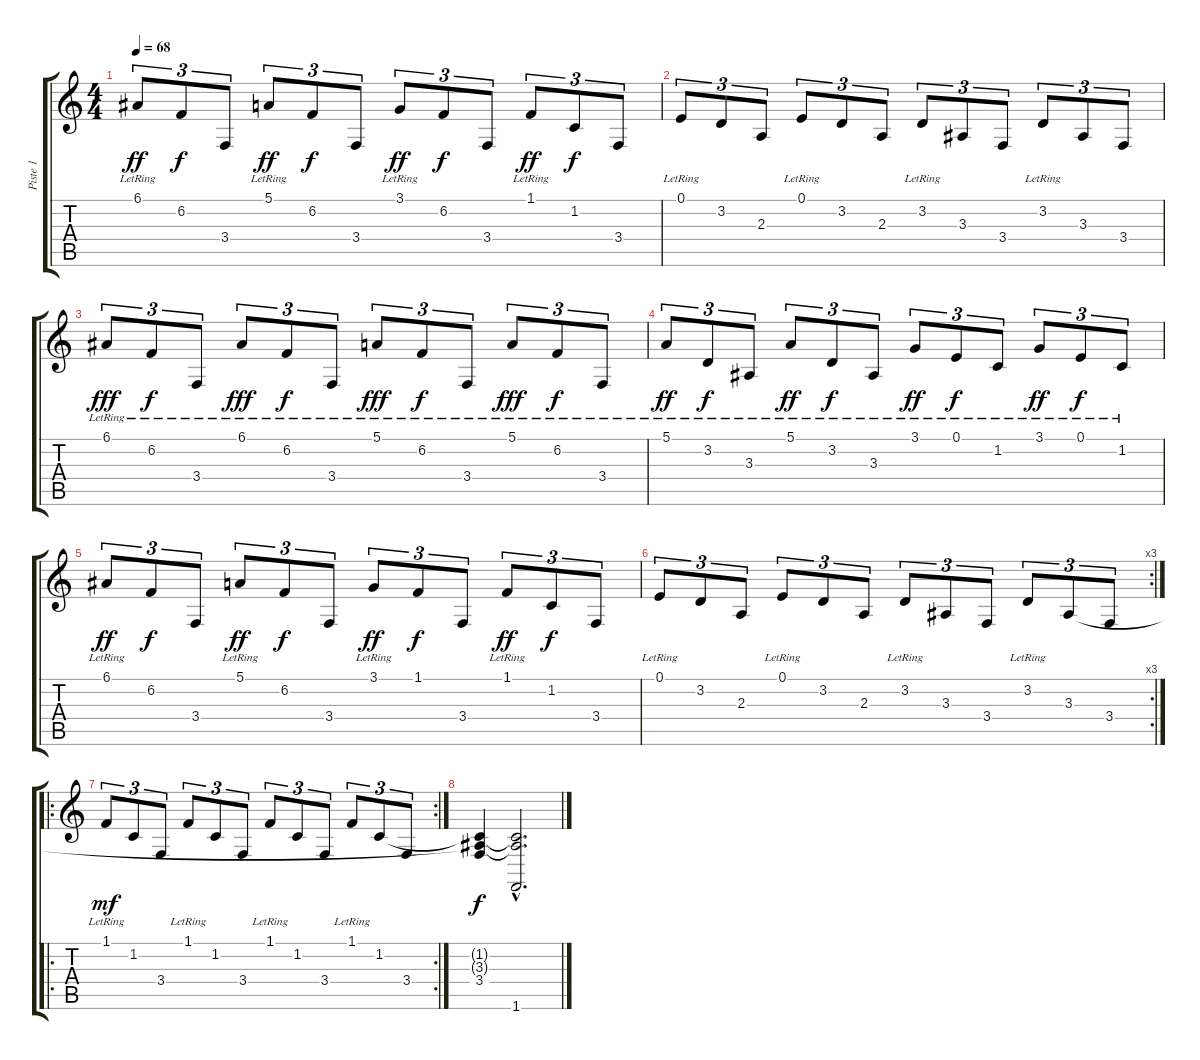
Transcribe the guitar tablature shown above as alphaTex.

\track ("Piste 1" "Piste 1") {instrument brightacousticpiano}
\staff {score tabs}
\tuning (E4 B3 G3 D3 A2 E2) {hide}
\ts (4 4)
\tempo 68
\clef g2
\ks c
6.1{lr}.8{tu (3 2) dy ff} 6.2.8{tu (3 2) dy f} 3.4.8{tu (3 2)} 5.1{lr}.8{tu (3 2) dy ff} 6.2.8{tu (3 2) dy f} 3.4.8{tu (3 2)} 3.1{lr}.8{tu (3 2) dy ff} 6.2.8{tu (3 2) dy f} 3.4.8{tu (3 2)} 1.1{lr}.8{tu (3 2) dy ff} 1.2.8{tu (3 2) dy f} 3.4.8{tu (3 2)} |
0.1{lr}.8{tu (3 2)} 3.2.8{tu (3 2)} 2.3.8{tu (3 2)} 0.1{lr}.8{tu (3 2)} 3.2.8{tu (3 2)} 2.3.8{tu (3 2)} 3.2{lr}.8{tu (3 2)} 3.3.8{tu (3 2)} 3.4.8{tu (3 2)} 3.2{lr}.8{tu (3 2)} 3.3.8{tu (3 2)} 3.4.8{tu (3 2)} |
6.1{lr}.8{tu (3 2) dy fff} 6.2{lr}.8{tu (3 2) dy f} 3.4{lr}.8{tu (3 2)} 6.1{lr}.8{tu (3 2) dy fff} 6.2{lr}.8{tu (3 2) dy f} 3.4{lr}.8{tu (3 2)} 5.1{lr}.8{tu (3 2) dy fff} 6.2{lr}.8{tu (3 2) dy f} 3.4{lr}.8{tu (3 2)} 5.1{lr}.8{tu (3 2) dy fff} 6.2{lr}.8{tu (3 2) dy f} 3.4{lr}.8{tu (3 2)} |
5.1{lr}.8{tu (3 2) dy ff} 3.2{lr}.8{tu (3 2) dy f} 3.3{lr}.8{tu (3 2)} 5.1{lr}.8{tu (3 2) dy ff} 3.2{lr}.8{tu (3 2) dy f} 3.3{lr}.8{tu (3 2)} 3.1{lr}.8{tu (3 2) dy ff} 0.1{lr}.8{tu (3 2) dy f} 1.2{lr}.8{tu (3 2)} 3.1{lr}.8{tu (3 2) dy ff} 0.1{lr}.8{tu (3 2) dy f} 1.2{lr}.8{tu (3 2)} |
6.1{lr}.8{tu (3 2) dy ff} 6.2.8{tu (3 2) dy f} 3.4.8{tu (3 2)} 5.1{lr}.8{tu (3 2) dy ff} 6.2.8{tu (3 2) dy f} 3.4.8{tu (3 2)} 3.1{lr}.8{tu (3 2) dy ff} 1.1.8{tu (3 2) dy f} 3.4.8{tu (3 2)} 1.1{lr}.8{tu (3 2) dy ff} 1.2.8{tu (3 2) dy f} 3.4.8{tu (3 2)} |
\rc 3
0.1{lr}.8{tu (3 2)} 3.2.8{tu (3 2)} 2.3.8{tu (3 2)} 0.1{lr}.8{tu (3 2)} 3.2.8{tu (3 2)} 2.3.8{tu (3 2)} 3.2{lr}.8{tu (3 2)} 3.3.8{tu (3 2)} 3.4.8{tu (3 2)} 3.2{lr}.8{tu (3 2)} 3.3.8{tu (3 2)} 3.4.8{tu (3 2)} |
\ro
\rc 2
1.1{lr}.8{tu (3 2) dy mf} 1.2.8{tu (3 2)} 3.4.8{tu (3 2)} 1.1{lr}.8{tu (3 2)} 1.2.8{tu (3 2)} 3.4.8{tu (3 2)} 1.1{lr}.8{tu (3 2)} 1.2.8{tu (3 2)} 3.4.8{tu (3 2)} 1.1{lr}.8{tu (3 2)} 1.2.8{tu (3 2)} 3.4.8{tu (3 2)} |
(1.2{t} 3.3{t} 3.4).4{dy f} (1.2{hac t} 3.3{hac t} 1.6{hac}).2{d}
